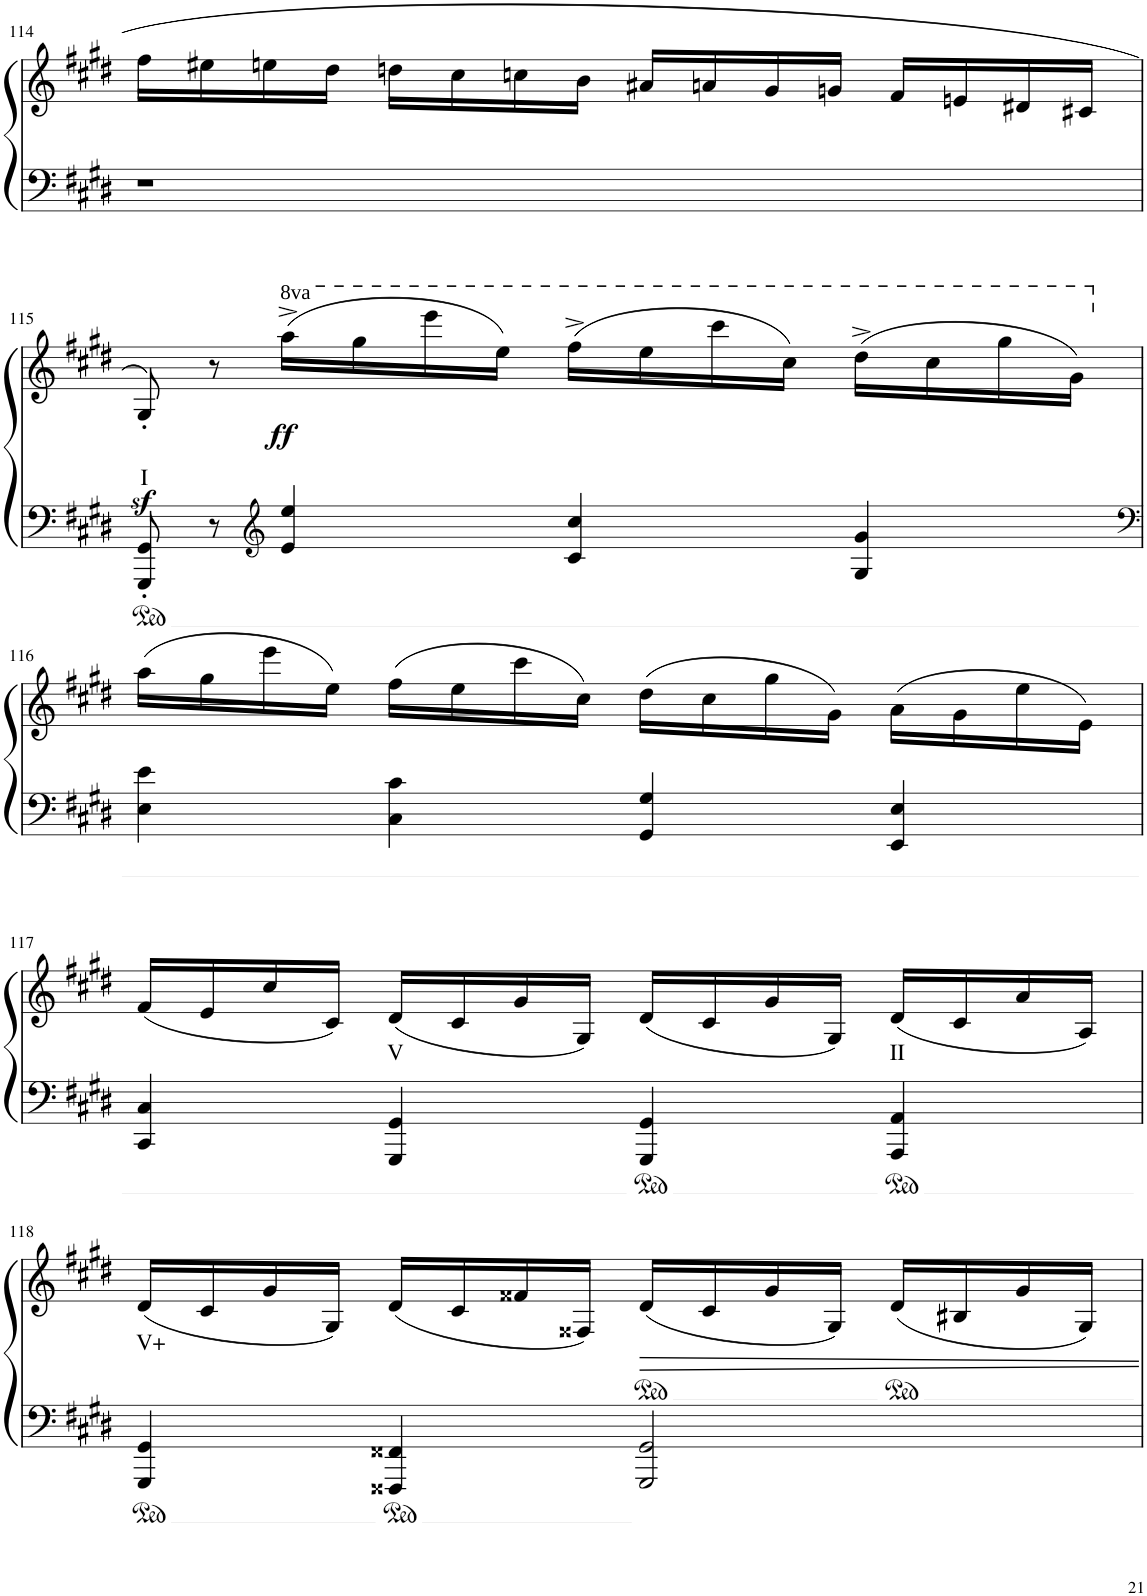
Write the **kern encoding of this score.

**kern	**kern	**text	**dynam
*part1	*part1	*part1	*part1
*staff2	*staff1	*staff1	*staff1/2
*I"Piano	*	*	*
*I'Pno	*	*	*
!!LO:PB:g=z
*clefF4	*clefG2	*	*
*k[f#c#g#d#]	*k[f#c#g#d#]	*	*
*M4/4	*M4/4	*	*
*met(c|)	*met(c|)	*	*
=114	=114	=114	=114
1r	16ff#\LL	.	.
.	16ee#X\	.	.
.	16een\	.	.
.	16dd#\JJ	.	.
.	16ddn\LL	.	.
.	16cc#\	.	.
.	16ccn\	.	.
.	16b\JJ	.	.
.	16a#X/LL	.	.
.	16an/	.	.
.	16g#/	.	.
.	16gn/JJ	.	.
.	16f#/LL	.	.
.	16en/	.	.
.	16d#X/	.	.
.	16c#X/JJ	.	.
!!LO:LB:g=z
=115	=115	=115	=115
!	!	!LO:LY:b	!
8GGG#/' 8GG#/'	8G#z<'/	I	.
8r	8r	.	.
*clefG2	*	*	*
*	*8va	*	*
!	!	!	!LO:DY:b
4e/ 4ee/	(16aaa^\LL	.	ff
.	16ggg#\	.	.
.	16eeee\	.	.
.	16eee\JJ)	.	.
4c#/ 4cc#/	(16fff#^\LL	.	.
.	16eee\	.	.
.	16cccc#\	.	.
.	16ccc#\JJ)	.	.
4G#/ 4g#/	(16ddd#^\LL	.	.
.	16ccc#\	.	.
.	16ggg#\	.	.
.	16gg#\JJ)	.	.
!!LO:LB:g=z
=116	=116	=116	=116
*clefF4	*	*	*
*	*X8va	*	*
4E\ 4e\	(16aa\LL	.	.
.	16gg#\	.	.
.	16eee\	.	.
.	16ee\JJ)	.	.
4C#\ 4c#\	(16ff#\LL	.	.
.	16ee\	.	.
.	16ccc#\	.	.
.	16cc#\JJ)	.	.
4GG#/ 4G#/	(16dd#\LL	.	.
.	16cc#\	.	.
.	16gg#\	.	.
.	16g#\JJ)	.	.
4EE/ 4E/	(16a\LL	.	.
.	16g#\	.	.
.	16ee\	.	.
.	16e\JJ)	.	.
!!LO:LB:g=z
=117	=117	=117	=117
4CC#/ 4C#/	(16f#/LL	.	.
.	16e/	.	.
.	16cc#/	.	.
.	16c#/JJ)	.	.
!	!	!LO:LY:b	!
4GGG#/ 4GG#/	(16d#/LL	V	.
.	16c#/	.	.
.	16g#/	.	.
.	16G#/JJ)	.	.
4GGG#/ 4GG#/	(16d#/LL	.	.
.	16c#/	.	.
.	16g#/	.	.
.	16G#/JJ)	.	.
!	!	!LO:LY:b	!
4AAA/ 4AA/	(16d#/LL	II	.
.	16c#/	.	.
.	16a/	.	.
.	16A/JJ)	.	.
!!LO:LB:g=z
=118	=118	=118	=118
!	!	!LO:LY:b	!
4GGG#/ 4GG#/	(16d#/LL	V+	.
.	16c#/	.	.
.	16g#/	.	.
.	16G#/JJ)	.	.
4FFF##X/ 4FF##X/	(16d#/LL	.	.
.	16c#/	.	.
.	16f##X/	.	.
.	16F##X/JJ)	.	.
2GGG#/ 2GG#/	(16d#/LL	.	.
.	16c#/	.	.
.	16g#/	.	.
.	16G#/JJ)	.	.
.	(16d#/LL	.	.
.	16B#X/	.	.
.	16g#/	.	.
.	16G#/JJ)	.	.
=	=	=	=
*-	*-	*-	*-
